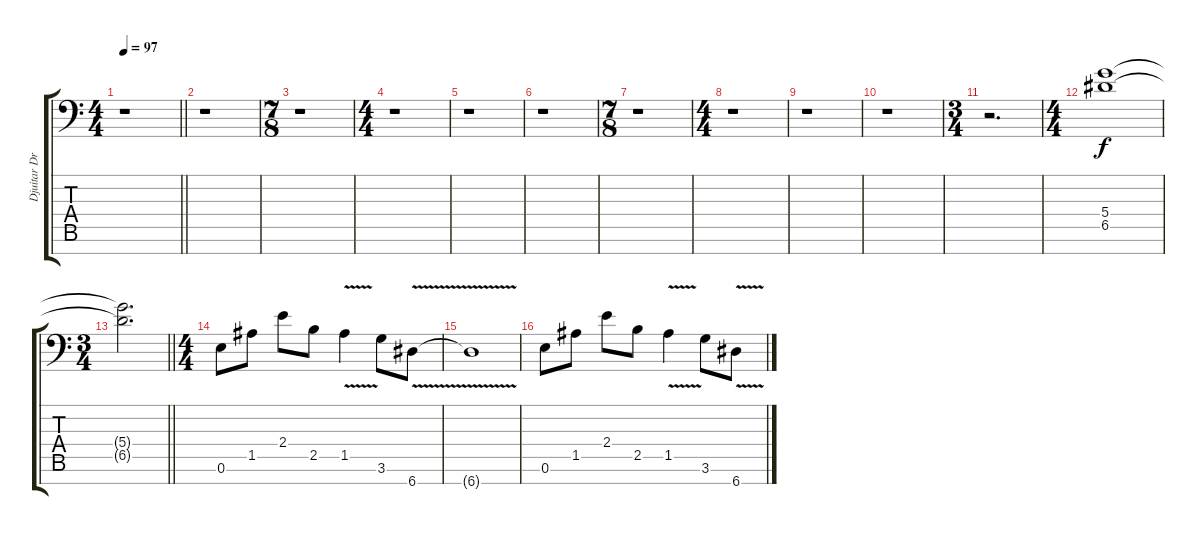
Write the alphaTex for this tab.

\track ("Djuitar Dropped A" "Djuitar Dr") {instrument distortionguitar}
\staff {score tabs}
\tuning (E4 B3 G3 D3 A2 E2 A1) {hide}
\ts (4 4)
\tempo 97
\clef f4
\barLineRight lightlight
\ks c
r.1{dy f} |
r.1 |
\ts (7 8)
r.1 |
\ts (4 4)
r.1 |
r.1 |
r.1 |
\ts (7 8)
r.1 |
\ts (4 4)
r.1 |
r.1 |
r.1 |
\ts (3 4)
r.2{d volume 0} |
\ts (4 4)
(5.4 6.5).1{volume 15} |
\ts (3 4)
\barLineRight lightlight
(5.4{t} 6.5{t}).2{d} |
\ts (4 4)
\section ("" "")
0.6.8 1.5.8 2.4.8 2.5.8 1.5{v}.4 3.6.8 6.7{v}.8 |
6.7{t}.1 |
0.6.8 1.5.8 2.4.8 2.5.8 1.5{v}.4 3.6.8 6.7{v}.8
